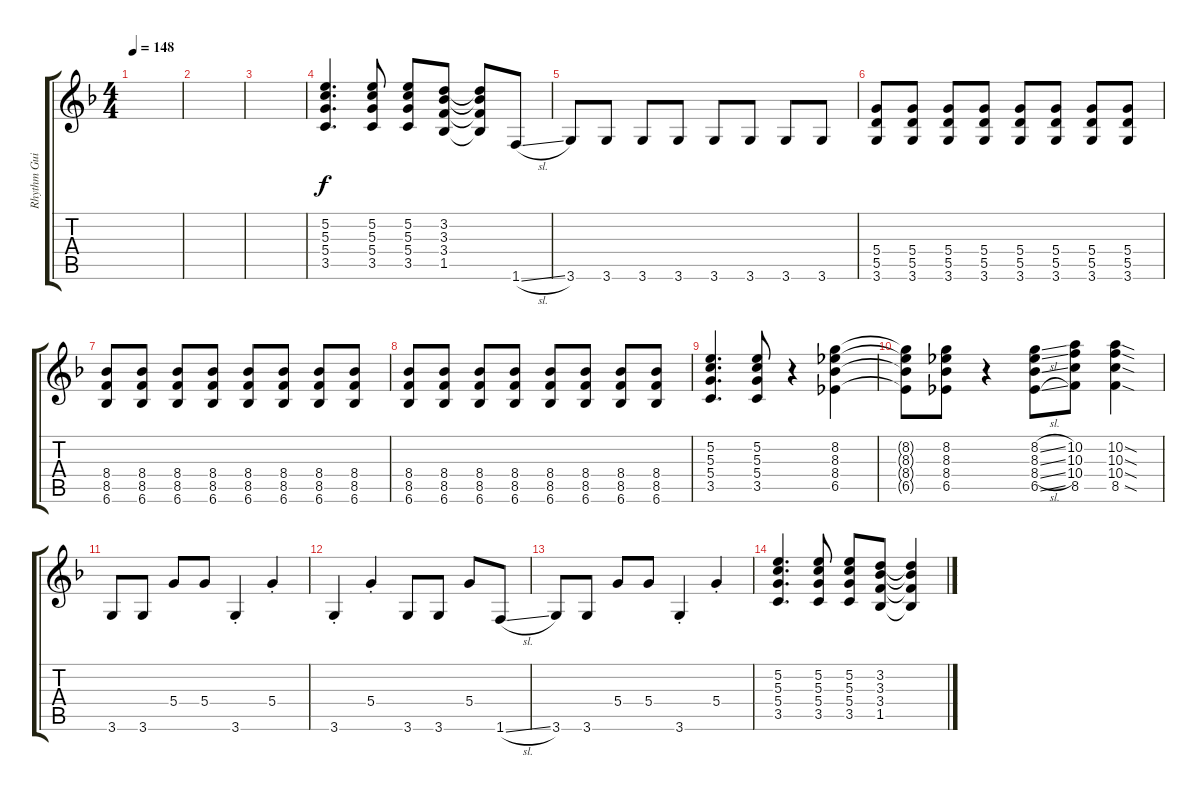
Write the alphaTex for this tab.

\track ("Rhythm Guitar" "Rhythm Gui") {instrument overdrivenguitar}
\staff {score tabs}
\tuning (E4 B3 G3 D3 A2 E2) {hide}
\ts (4 4)
\tempo 148
\clef g2
\ks f
|
|
|
(5.2 5.3 5.4 3.5).4{d} (5.2 5.3 5.4 3.5).8 (5.2 5.3 5.4 3.5).8 (3.2 3.3 3.4 1.5).8 (3.2{t} 3.3{t} 3.4{t} 1.5{t}).8 1.6{sl}.8 |
3.6.8 3.6.8 3.6.8 3.6.8 3.6.8 3.6.8 3.6.8 3.6.8 |
(5.4 5.5 3.6).8 (5.4 5.5 3.6).8 (5.4 5.5 3.6).8 (5.4 5.5 3.6).8 (5.4 5.5 3.6).8 (5.4 5.5 3.6).8 (5.4 5.5 3.6).8 (5.4 5.5 3.6).8 |
(8.4 8.5 6.6).8 (8.4 8.5 6.6).8 (8.4 8.5 6.6).8 (8.4 8.5 6.6).8 (8.4 8.5 6.6).8 (8.4 8.5 6.6).8 (8.4 8.5 6.6).8 (8.4 8.5 6.6).8 |
(8.4 8.5 6.6).8 (8.4 8.5 6.6).8 (8.4 8.5 6.6).8 (8.4 8.5 6.6).8 (8.4 8.5 6.6).8 (8.4 8.5 6.6).8 (8.4 8.5 6.6).8 (8.4 8.5 6.6).8 |
(5.2 5.3 5.4 3.5).4{d} (5.2 5.3 5.4 3.5).8 r.4 (8.2 8.3 8.4 6.5).4 |
(8.2{t} 8.3{t} 8.4{t} 6.5{t}).8 (8.2 8.3 8.4 6.5).8 r.4 (8.2{sl} 8.3{sl} 8.4{sl} 6.5{sl}).8 (10.2 10.3 10.4 8.5).8 (10.2{sod} 10.3{sod} 10.4{sod} 8.5{sod}).4 |
3.6.8 3.6.8 5.4.8 5.4.8 3.6{st}.4 5.4{st}.4 |
3.6{st}.4 5.4{st}.4 3.6.8 3.6.8 5.4.8 1.6{sl}.8 |
3.6.8 3.6.8 5.4.8 5.4.8 3.6{st}.4 5.4{st}.4 |
(5.2 5.3 5.4 3.5).4{d} (5.2 5.3 5.4 3.5).8 (5.2 5.3 5.4 3.5).8 (3.2 3.3 3.4 1.5).8 (3.2{t} 3.3{t} 3.4{t} 1.5{t}).4
